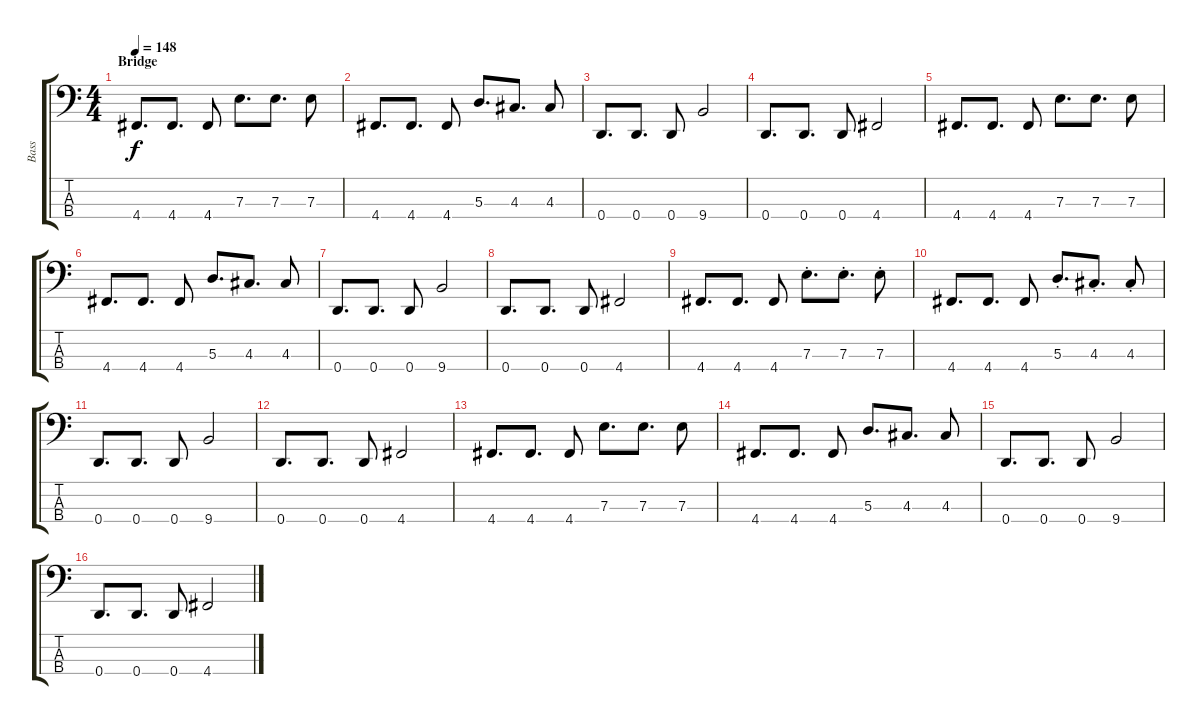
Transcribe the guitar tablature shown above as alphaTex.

\track ("Bass" "Bass") {instrument electricbassfinger}
\staff {score tabs}
\tuning (G2 D2 A1 D1) {hide}
\ts (4 4)
\section ("" "Bridge")
\tempo 148
\clef f4
\ks c
4.4.8{d dy f} 4.4.8{d} 4.4.8 7.3.8{d} 7.3.8{d} 7.3.8 |
4.4.8{d} 4.4.8{d} 4.4.8 5.3.8{d} 4.3.8{d} 4.3.8 |
0.4.8{d} 0.4.8{d} 0.4.8 9.4.2 |
0.4.8{d} 0.4.8{d} 0.4.8 4.4.2 |
4.4.8{d} 4.4.8{d} 4.4.8 7.3.8{d} 7.3.8{d} 7.3.8 |
4.4.8{d} 4.4.8{d} 4.4.8 5.3.8{d} 4.3.8{d} 4.3.8 |
0.4.8{d} 0.4.8{d} 0.4.8 9.4.2 |
0.4.8{d} 0.4.8{d} 0.4.8 4.4.2 |
4.4.8{d} 4.4.8{d} 4.4.8 7.3{st}.8{d} 7.3{st}.8{d} 7.3{st}.8 |
4.4.8{d} 4.4.8{d} 4.4.8 5.3{st}.8{d} 4.3{st}.8{d} 4.3{st}.8 |
0.4.8{d} 0.4.8{d} 0.4.8 9.4.2 |
0.4.8{d} 0.4.8{d} 0.4.8 4.4.2 |
4.4.8{d} 4.4.8{d} 4.4.8 7.3.8{d} 7.3.8{d} 7.3.8 |
4.4.8{d} 4.4.8{d} 4.4.8 5.3.8{d} 4.3.8{d} 4.3.8 |
0.4.8{d} 0.4.8{d} 0.4.8 9.4.2 |
0.4.8{d} 0.4.8{d} 0.4.8 4.4.2
